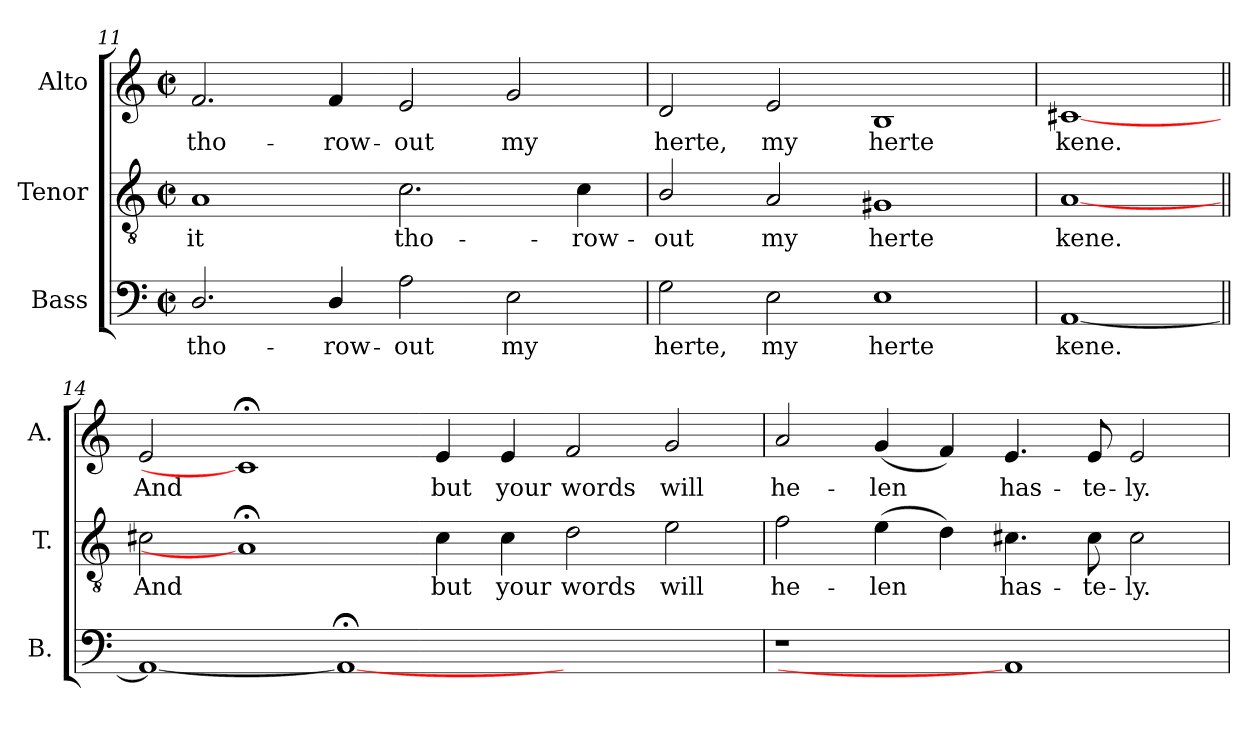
**kern	**text	**kern	**text	**kern	**text
*part3	*part3	*part2	*part2	*part1	*part1
*staff3	*staff3	*staff2	*staff2	*staff1	*staff1
*I"Bass	*	*I"Tenor	*	*I"Alto	*
*I'B.	*	*I'T.	*	*I'A.	*
*clefF4	*	*clefGv2	*	*clefG2	*
*	*	*ITrd7c12	*	*	*
*k[]	*	*k[]	*	*k[]	*
*C:	*	*C:	*	*C:	*
*M2/2	*	*M2/2	*	*M2/2	*
*met(c|)	*	*met(c|)	*	*met(c|)	*
=11	=11	=11	=11	=11	=11
!	!LO:LY:b:color=#000000	!	!	!	!
!	!	!	!LO:LY:b:color=#000000	!	!
!	!	!	!	!	!LO:LY:b:color=#000000
2.Di/	tho-	1AAi	it	2.fi/	tho-
!	!LO:LY:b:color=#000000	!	!	!	!
!	!	!	!	!	!LO:LY:b:color=#000000
4Di/	-row-	.	.	4fi/	-row-
!	!LO:LY:b:color=#000000	!	!	!	!
!	!	!	!LO:LY:b:color=#000000	!	!
!	!	!	!	!	!LO:LY:b:color=#000000
2Ai\	-out	2.Ci\	tho-	2ei/	-out
!	!LO:LY:b:color=#000000	!	!	!	!
!	!	!	!	!	!LO:LY:b:color=#000000
2Ei\	my	.	.	2gi/	my
!	!	!	!LO:LY:b:color=#000000	!	!
.	.	4Ci\	-row-	.	.
=12	=12	=12	=12	=12	=12
!	!LO:LY:b:color=#000000	!	!	!	!
!	!	!	!LO:LY:b:color=#000000	!	!
!	!	!	!	!	!LO:LY:b:color=#000000
2Gi\	herte,	2BBi/	-out	2di/	herte,
!	!LO:LY:b:color=#000000	!	!	!	!
!	!	!	!LO:LY:b:color=#000000	!	!
!	!	!	!	!	!LO:LY:b:color=#000000
2Ei\	my	2AAi/	my	2ei/	my
!	!LO:LY:b:color=#000000	!	!	!	!
!	!	!	!LO:LY:b:color=#000000	!	!
!	!	!	!	!	!LO:LY:b:color=#000000
1Ei	herte	1GG#Xi	herte	1Bi	herte
=13	=13	=13	=13	=13	=13
!	!LO:LY:b:color=#000000	!	!	!	!
!	!	!	!LO:LY:b:color=#000000	!	!
!	!	!	!	!	!LO:LY:b:color=#000000
[1AAi	kene.	[1AAi	kene.	[1c#Xi	kene.
!!LO:LB:g=z
=14||	=14||	=14||	=14||	=14||	=14||
!	!	!	!LO:LY:b:color=#000000	!	!
!	!	!	!	!	!LO:LY:b:color=#000000
1AAi_	.	2C#Xi\	And	2ei/	And
.	.	1AA;i]	.	1c#;i]	.
1AA;i_	.	.	.	.	.
!	!	!	!LO:LY:b:color=#000000	!	!
!	!	!	!	!	!LO:LY:b:color=#000000
.	.	4C#i\	but	4ei/	but
!	!	!	!LO:LY:b:color=#000000	!	!
!	!	!	!	!	!LO:LY:b:color=#000000
.	.	4C#i\	your	4ei/	your
!	!	!	!LO:LY:b:color=#000000	!	!
!	!	!	!	!	!LO:LY:b:color=#000000
1ryy	.	2Di\	words	2fi/	words
!	!	!	!LO:LY:b:color=#000000	!	!
!	!	!	!	!	!LO:LY:b:color=#000000
.	.	2Ei\	will	2gi/	will
=15	=15	=15	=15	=15	=15
!LO:N:vis=1	!	!	!	!	!
!	!	!	!LO:LY:b:color=#000000	!	!
!	!	!	!	!	!LO:LY:b:color=#000000
1r	.	2Fi\	he-	2ai/	he-
!	!	!	!LO:LY:b:color=#000000	!	!
!	!	!	!	!	!LO:LY:b:color=#000000
.	.	(4Ei\	-len	(4gi/	-len
.	.	4Di\)	.	4fi/)	.
!	!	!	!LO:LY:b:color=#000000	!	!
!	!	!	!	!	!LO:LY:b:color=#000000
1AAi]	.	4.C#Xi\	has-	4.ei/	has-
!	!	!	!LO:LY:b:color=#000000	!	!
!	!	!	!	!	!LO:LY:b:color=#000000
.	.	8C#i\	-te-	8ei/	-te-
!	!	!	!LO:LY:b:color=#000000	!	!
!	!	!	!	!	!LO:LY:b:color=#000000
.	.	2C#i\	-ly.	2ei/	-ly.
=	=	=	=	=	=
*-	*-	*-	*-	*-	*-
